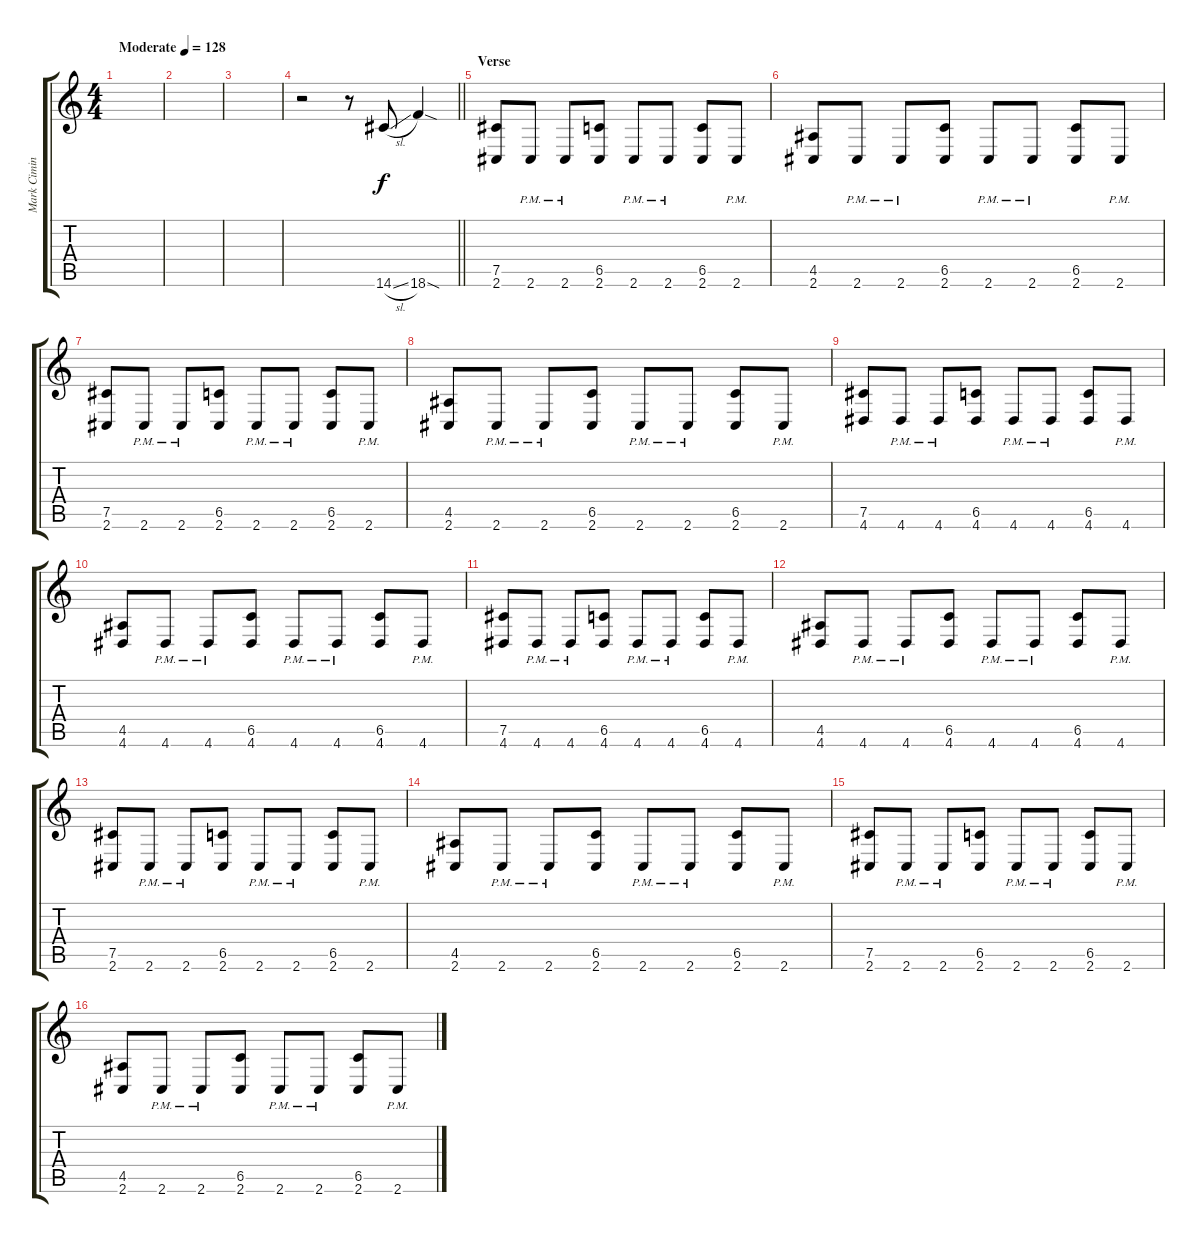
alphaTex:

\track ("Mark Cimino" "Mark Cimin") {instrument distortionguitar}
\staff {score tabs}
\tuning (Eb4 B3 Gb3 B2 Gb2 B1) {hide}
\ts (4 4)
\tempo (128 "Moderate")
\clef g2
\ks c
|
|
|
\barLineRight lightlight
r.2 r.8 14.6{sl}.8 18.6{sod}.4 |
\section ("" "Verse")
(7.5 2.6).8 2.6{pm}.8 2.6{pm}.8 (6.5 2.6).8 2.6{pm}.8 2.6{pm}.8 (6.5 2.6).8 2.6{pm}.8 |
(4.5 2.6).8 2.6{pm}.8 2.6{pm}.8 (6.5 2.6).8 2.6{pm}.8 2.6{pm}.8 (6.5 2.6).8 2.6{pm}.8 |
(7.5 2.6).8 2.6{pm}.8 2.6{pm}.8 (6.5 2.6).8 2.6{pm}.8 2.6{pm}.8 (6.5 2.6).8 2.6{pm}.8 |
(4.5 2.6).8 2.6{pm}.8 2.6{pm}.8 (6.5 2.6).8 2.6{pm}.8 2.6{pm}.8 (6.5 2.6).8 2.6{pm}.8 |
(7.5 4.6).8 4.6{pm}.8 4.6{pm}.8 (6.5 4.6).8 4.6{pm}.8 4.6{pm}.8 (6.5 4.6).8 4.6{pm}.8 |
(4.5 4.6).8 4.6{pm}.8 4.6{pm}.8 (6.5 4.6).8 4.6{pm}.8 4.6{pm}.8 (6.5 4.6).8 4.6{pm}.8 |
(7.5 4.6).8 4.6{pm}.8 4.6{pm}.8 (6.5 4.6).8 4.6{pm}.8 4.6{pm}.8 (6.5 4.6).8 4.6{pm}.8 |
(4.5 4.6).8 4.6{pm}.8 4.6{pm}.8 (6.5 4.6).8 4.6{pm}.8 4.6{pm}.8 (6.5 4.6).8 4.6{pm}.8 |
(7.5 2.6).8 2.6{pm}.8 2.6{pm}.8 (6.5 2.6).8 2.6{pm}.8 2.6{pm}.8 (6.5 2.6).8 2.6{pm}.8 |
(4.5 2.6).8 2.6{pm}.8 2.6{pm}.8 (6.5 2.6).8 2.6{pm}.8 2.6{pm}.8 (6.5 2.6).8 2.6{pm}.8 |
(7.5 2.6).8 2.6{pm}.8 2.6{pm}.8 (6.5 2.6).8 2.6{pm}.8 2.6{pm}.8 (6.5 2.6).8 2.6{pm}.8 |
(4.5 2.6).8 2.6{pm}.8 2.6{pm}.8 (6.5 2.6).8 2.6{pm}.8 2.6{pm}.8 (6.5 2.6).8 2.6{pm}.8
